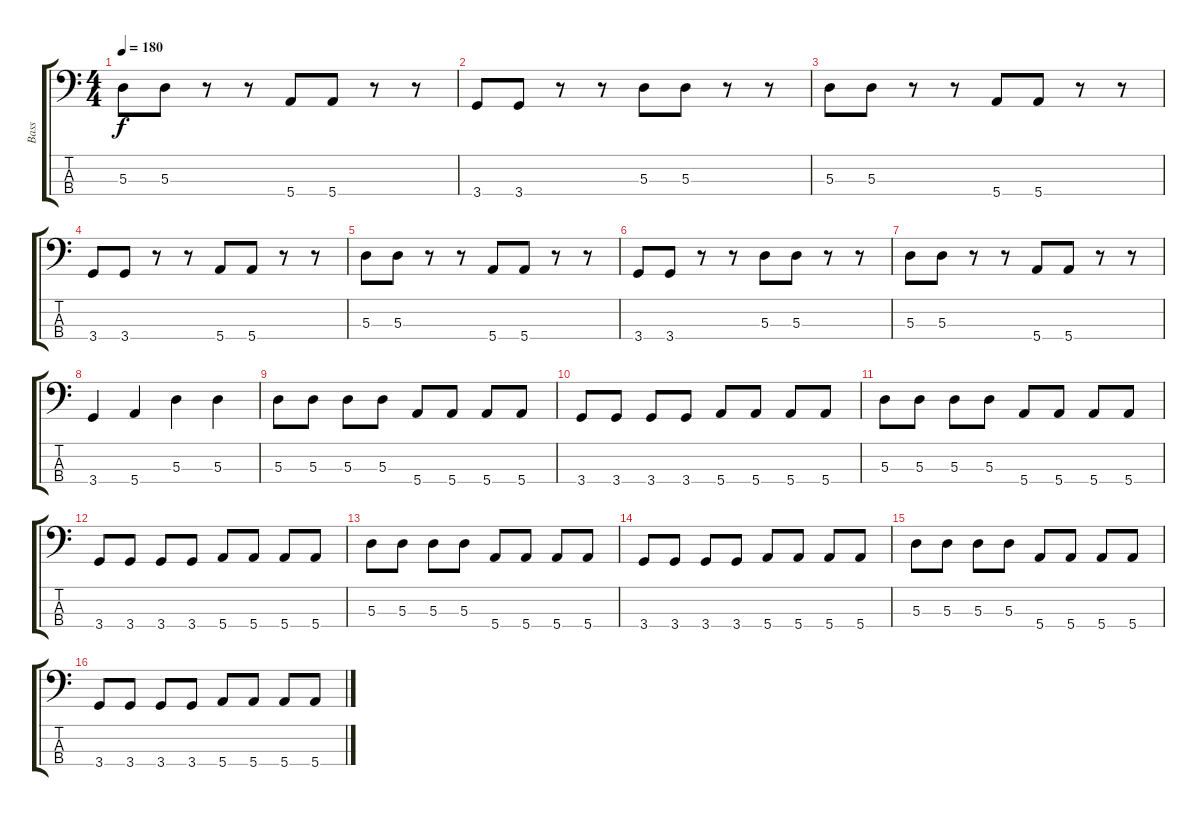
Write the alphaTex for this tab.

\track ("Bass" "Bass") {instrument electricbassfinger}
\staff {score tabs}
\tuning (G2 D2 A1 E1) {hide}
\ts (4 4)
\tempo 180
\clef f4
\ks c
5.3.8{dy f} 5.3.8 r.8 r.8 5.4.8 5.4.8 r.8 r.8 |
3.4.8 3.4.8 r.8 r.8 5.3.8 5.3.8 r.8 r.8 |
5.3.8 5.3.8 r.8 r.8 5.4.8 5.4.8 r.8 r.8 |
3.4.8 3.4.8 r.8 r.8 5.4.8 5.4.8 r.8 r.8 |
5.3.8 5.3.8 r.8 r.8 5.4.8 5.4.8 r.8 r.8 |
3.4.8 3.4.8 r.8 r.8 5.3.8 5.3.8 r.8 r.8 |
5.3.8 5.3.8 r.8 r.8 5.4.8 5.4.8 r.8 r.8 |
3.4.4 5.4.4 5.3.4 5.3.4 |
5.3.8 5.3.8 5.3.8 5.3.8 5.4.8 5.4.8 5.4.8 5.4.8 |
3.4.8 3.4.8 3.4.8 3.4.8 5.4.8 5.4.8 5.4.8 5.4.8 |
5.3.8 5.3.8 5.3.8 5.3.8 5.4.8 5.4.8 5.4.8 5.4.8 |
3.4.8 3.4.8 3.4.8 3.4.8 5.4.8 5.4.8 5.4.8 5.4.8 |
5.3.8 5.3.8 5.3.8 5.3.8 5.4.8 5.4.8 5.4.8 5.4.8 |
3.4.8 3.4.8 3.4.8 3.4.8 5.4.8 5.4.8 5.4.8 5.4.8 |
5.3.8 5.3.8 5.3.8 5.3.8 5.4.8 5.4.8 5.4.8 5.4.8 |
3.4.8 3.4.8 3.4.8 3.4.8 5.4.8 5.4.8 5.4.8 5.4.8
